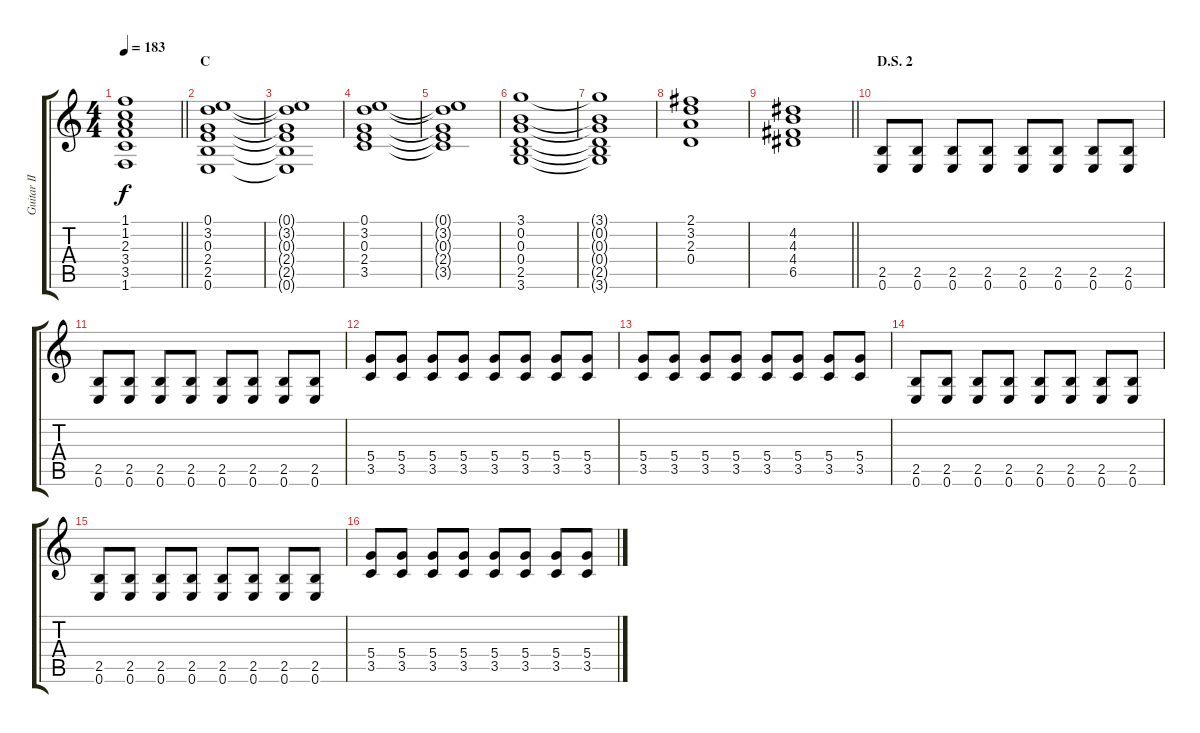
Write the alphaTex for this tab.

\track ("Guitar II" "Guitar II") {instrument distortionguitar}
\staff {score tabs}
\tuning (E4 B3 G3 D3 A2 E2) {hide}
\ts (4 4)
\tempo 183
\clef g2
\barLineRight lightlight
\ks c
(1.1{t} 1.2{t} 2.3{t} 3.4{t} 3.5{t} 1.6{t}).1{dy f} |
\section ("" "C")
(0.1 3.2 0.3 2.4 2.5 0.6).1 |
(0.1{t} 3.2{t} 0.3{t} 2.4{t} 2.5{t} 0.6{t}).1 |
(0.1 3.2 0.3 2.4 3.5).1 |
(0.1{t} 3.2{t} 0.3{t} 2.4{t} 3.5{t}).1 |
(3.1 0.2 0.3 0.4 2.5 3.6).1 |
(3.1{t} 0.2{t} 0.3{t} 0.4{t} 2.5{t} 3.6{t}).1 |
(2.1 3.2 2.3 0.4).1 |
\barLineRight lightlight
(4.2 4.3 4.4 6.5).1 |
\section ("" "D.S. 2")
(2.5 0.6).8 (2.5 0.6).8 (2.5 0.6).8 (2.5 0.6).8 (2.5 0.6).8 (2.5 0.6).8 (2.5 0.6).8 (2.5 0.6).8 |
(2.5 0.6).8 (2.5 0.6).8 (2.5 0.6).8 (2.5 0.6).8 (2.5 0.6).8 (2.5 0.6).8 (2.5 0.6).8 (2.5 0.6).8 |
(5.4 3.5).8 (5.4 3.5).8 (5.4 3.5).8 (5.4 3.5).8 (5.4 3.5).8 (5.4 3.5).8 (5.4 3.5).8 (5.4 3.5).8 |
(5.4 3.5).8 (5.4 3.5).8 (5.4 3.5).8 (5.4 3.5).8 (5.4 3.5).8 (5.4 3.5).8 (5.4 3.5).8 (5.4 3.5).8 |
(2.5 0.6).8 (2.5 0.6).8 (2.5 0.6).8 (2.5 0.6).8 (2.5 0.6).8 (2.5 0.6).8 (2.5 0.6).8 (2.5 0.6).8 |
(2.5 0.6).8 (2.5 0.6).8 (2.5 0.6).8 (2.5 0.6).8 (2.5 0.6).8 (2.5 0.6).8 (2.5 0.6).8 (2.5 0.6).8 |
(5.4 3.5).8 (5.4 3.5).8 (5.4 3.5).8 (5.4 3.5).8 (5.4 3.5).8 (5.4 3.5).8 (5.4 3.5).8 (5.4 3.5).8
